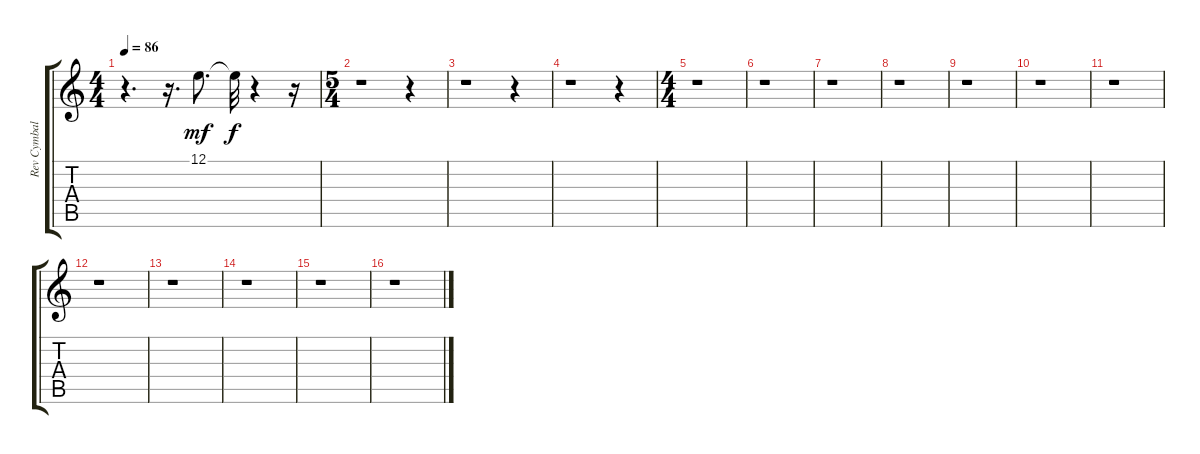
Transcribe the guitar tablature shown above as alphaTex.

\track ("Rev Cymbal" "Rev Cymbal") {instrument reversecymbal}
\staff {score tabs}
\tuning (E4 B3 G3 D3 A2 E2) {hide}
\ts (4 4)
\tempo 86
\clef g2
\ks c
r.4{d dy mp} r.16{d} 12.1.8{d dy mf} 12.1{t}.32{dy f} r.4 r.16 |
\ts (5 4)
r.1 r.4 |
r.1 r.4 |
r.1 r.4 |
\ts (4 4)
r.1 |
r.1 |
r.1 |
r.1 |
r.1 |
r.1 |
r.1 |
r.1 |
r.1 |
r.1 |
r.1 |
r.1
